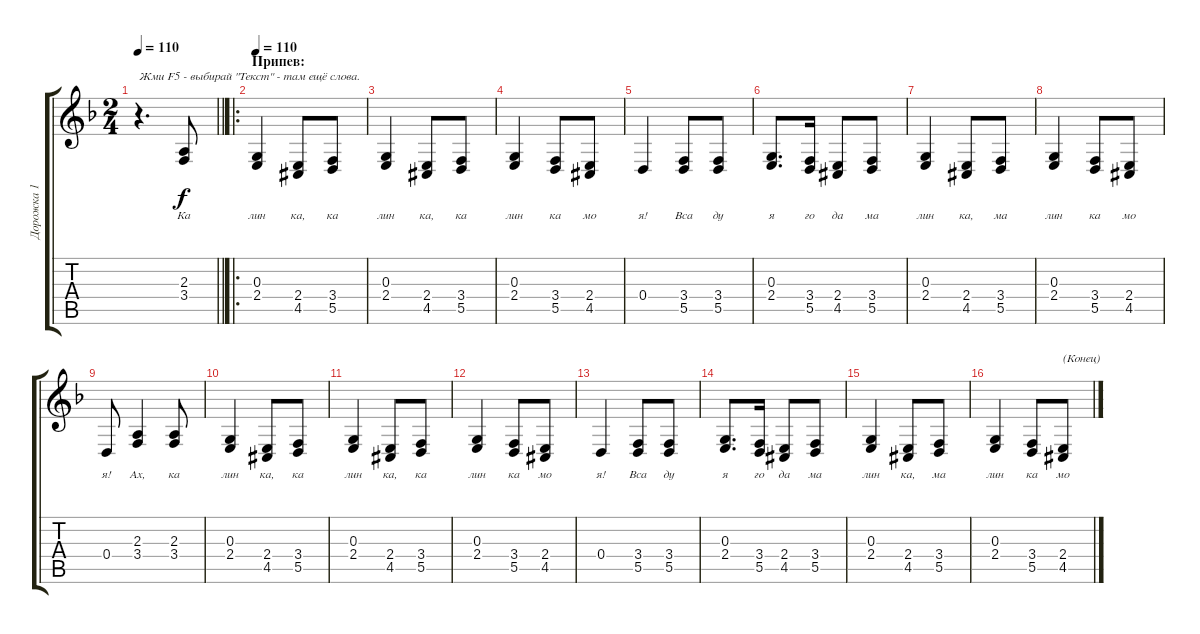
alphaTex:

\track ("Дорожка 1" "Дорожка 1") {instrument sopranosax}
\staff {score tabs}
\tuning (E4 B3 G3 D3 A2 E2) {hide}
\ts (2 4)
\tempo 110
\clef g2
\barLineRight lightlight
\ks f
r.4{d txt "Жми F5 - выбирай \"Текст\" - там ещё слова. " dy f instrument sopranosax} (2.3 3.4).8{lyrics (0 "Ка") lyrics (1 "") lyrics (2 "") lyrics (3 "") lyrics (4 "")} |
\ro
\section ("" "Припев:")
\tempo 110
(0.3 2.4).4{lyrics (0 "лин") lyrics (1 "") lyrics (2 "") lyrics (3 "") lyrics (4 "")} (2.4 4.5{acc #}).8{lyrics (0 "ка,") lyrics (1 "") lyrics (2 "") lyrics (3 "") lyrics (4 "")} (3.4 5.5).8{lyrics (0 "ка") lyrics (1 "") lyrics (2 "") lyrics (3 "") lyrics (4 "")} |
(0.3 2.4).4{lyrics (0 "лин") lyrics (1 "") lyrics (2 "") lyrics (3 "") lyrics (4 "")} (2.4 4.5{acc #}).8{lyrics (0 "ка,") lyrics (1 "") lyrics (2 "") lyrics (3 "") lyrics (4 "")} (3.4 5.5).8{lyrics (0 "ка") lyrics (1 "") lyrics (2 "") lyrics (3 "") lyrics (4 "")} |
(0.3 2.4).4{lyrics (0 "лин") lyrics (1 "") lyrics (2 "") lyrics (3 "") lyrics (4 "")} (3.4 5.5).8{lyrics (0 "ка") lyrics (1 "") lyrics (2 "") lyrics (3 "") lyrics (4 "")} (2.4 4.5{acc #}).8{lyrics (0 "мо") lyrics (1 "") lyrics (2 "") lyrics (3 "") lyrics (4 "")} |
0.4.4{lyrics (0 "я!") lyrics (1 "") lyrics (2 "") lyrics (3 "") lyrics (4 "")} (3.4 5.5).8{lyrics (0 "Вса") lyrics (1 "") lyrics (2 "") lyrics (3 "") lyrics (4 "")} (3.4 5.5).8{lyrics (0 "ду") lyrics (1 "") lyrics (2 "") lyrics (3 "") lyrics (4 "")} |
(0.3 2.4).8{d lyrics (0 "я") lyrics (1 "") lyrics (2 "") lyrics (3 "") lyrics (4 "")} (3.4 5.5).16{lyrics (0 "го") lyrics (1 "") lyrics (2 "") lyrics (3 "") lyrics (4 "")} (2.4 4.5{acc #}).8{lyrics (0 "да") lyrics (1 "") lyrics (2 "") lyrics (3 "") lyrics (4 "")} (3.4 5.5).8{lyrics (0 "ма") lyrics (1 "") lyrics (2 "") lyrics (3 "") lyrics (4 "")} |
(0.3 2.4).4{lyrics (0 "лин") lyrics (1 "") lyrics (2 "") lyrics (3 "") lyrics (4 "")} (2.4 4.5{acc #}).8{lyrics (0 "ка,") lyrics (1 "") lyrics (2 "") lyrics (3 "") lyrics (4 "")} (3.4 5.5).8{lyrics (0 "ма") lyrics (1 "") lyrics (2 "") lyrics (3 "") lyrics (4 "")} |
(0.3 2.4).4{lyrics (0 "лин") lyrics (1 "") lyrics (2 "") lyrics (3 "") lyrics (4 "")} (3.4 5.5).8{lyrics (0 "ка") lyrics (1 "") lyrics (2 "") lyrics (3 "") lyrics (4 "")} (2.4 4.5{acc #}).8{lyrics (0 "мо") lyrics (1 "") lyrics (2 "") lyrics (3 "") lyrics (4 "")} |
0.4.8{lyrics (0 "я!") lyrics (1 "") lyrics (2 "") lyrics (3 "") lyrics (4 "")} (2.3 3.4).4{lyrics (0 "Ах,") lyrics (1 "") lyrics (2 "") lyrics (3 "") lyrics (4 "")} (2.3 3.4).8{lyrics (0 "ка") lyrics (1 "") lyrics (2 "") lyrics (3 "") lyrics (4 "")} |
(0.3 2.4).4{lyrics (0 "лин") lyrics (1 "") lyrics (2 "") lyrics (3 "") lyrics (4 "")} (2.4 4.5{acc #}).8{lyrics (0 "ка,") lyrics (1 "") lyrics (2 "") lyrics (3 "") lyrics (4 "")} (3.4 5.5).8{lyrics (0 "ка") lyrics (1 "") lyrics (2 "") lyrics (3 "") lyrics (4 "")} |
(0.3 2.4).4{lyrics (0 "лин") lyrics (1 "") lyrics (2 "") lyrics (3 "") lyrics (4 "")} (2.4 4.5{acc #}).8{lyrics (0 "ка,") lyrics (1 "") lyrics (2 "") lyrics (3 "") lyrics (4 "")} (3.4 5.5).8{lyrics (0 "ка") lyrics (1 "") lyrics (2 "") lyrics (3 "") lyrics (4 "")} |
(0.3 2.4).4{lyrics (0 "лин") lyrics (1 "") lyrics (2 "") lyrics (3 "") lyrics (4 "")} (3.4 5.5).8{lyrics (0 "ка") lyrics (1 "") lyrics (2 "") lyrics (3 "") lyrics (4 "")} (2.4 4.5{acc #}).8{lyrics (0 "мо") lyrics (1 "") lyrics (2 "") lyrics (3 "") lyrics (4 "")} |
0.4.4{lyrics (0 "я!") lyrics (1 "") lyrics (2 "") lyrics (3 "") lyrics (4 "")} (3.4 5.5).8{lyrics (0 "Вса") lyrics (1 "") lyrics (2 "") lyrics (3 "") lyrics (4 "")} (3.4 5.5).8{lyrics (0 "ду") lyrics (1 "") lyrics (2 "") lyrics (3 "") lyrics (4 "")} |
(0.3 2.4).8{d lyrics (0 "я") lyrics (1 "") lyrics (2 "") lyrics (3 "") lyrics (4 "")} (3.4 5.5).16{lyrics (0 "го") lyrics (1 "") lyrics (2 "") lyrics (3 "") lyrics (4 "")} (2.4 4.5{acc #}).8{lyrics (0 "да") lyrics (1 "") lyrics (2 "") lyrics (3 "") lyrics (4 "")} (3.4 5.5).8{lyrics (0 "ма") lyrics (1 "") lyrics (2 "") lyrics (3 "") lyrics (4 "")} |
(0.3 2.4).4{lyrics (0 "лин") lyrics (1 "") lyrics (2 "") lyrics (3 "") lyrics (4 "")} (2.4 4.5{acc #}).8{lyrics (0 "ка,") lyrics (1 "") lyrics (2 "") lyrics (3 "") lyrics (4 "")} (3.4 5.5).8{lyrics (0 "ма") lyrics (1 "") lyrics (2 "") lyrics (3 "") lyrics (4 "")} |
(0.3 2.4).4{lyrics (0 "лин") lyrics (1 "") lyrics (2 "") lyrics (3 "") lyrics (4 "")} (3.4 5.5).8{lyrics (0 "ка") lyrics (1 "") lyrics (2 "") lyrics (3 "") lyrics (4 "")} (2.4 4.5{acc #}).8{txt "(Конец)" lyrics (0 "мо") lyrics (1 "") lyrics (2 "") lyrics (3 "") lyrics (4 "")}
